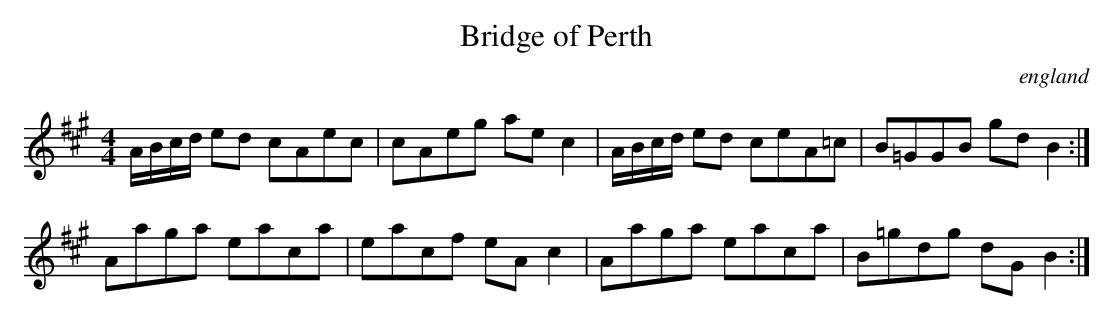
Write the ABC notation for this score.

X:1
T:Bridge of Perth
O:england
M:4/4
L:1/8
K:A
A/B/c/d/ ed cAec|cAeg ae c2|A/B/c/d/ ed ceA=c|B=GGB gd B2:|]
Aaga eaca|eacf eA c2|Aaga eaca|B=gdg dG B2:|]
